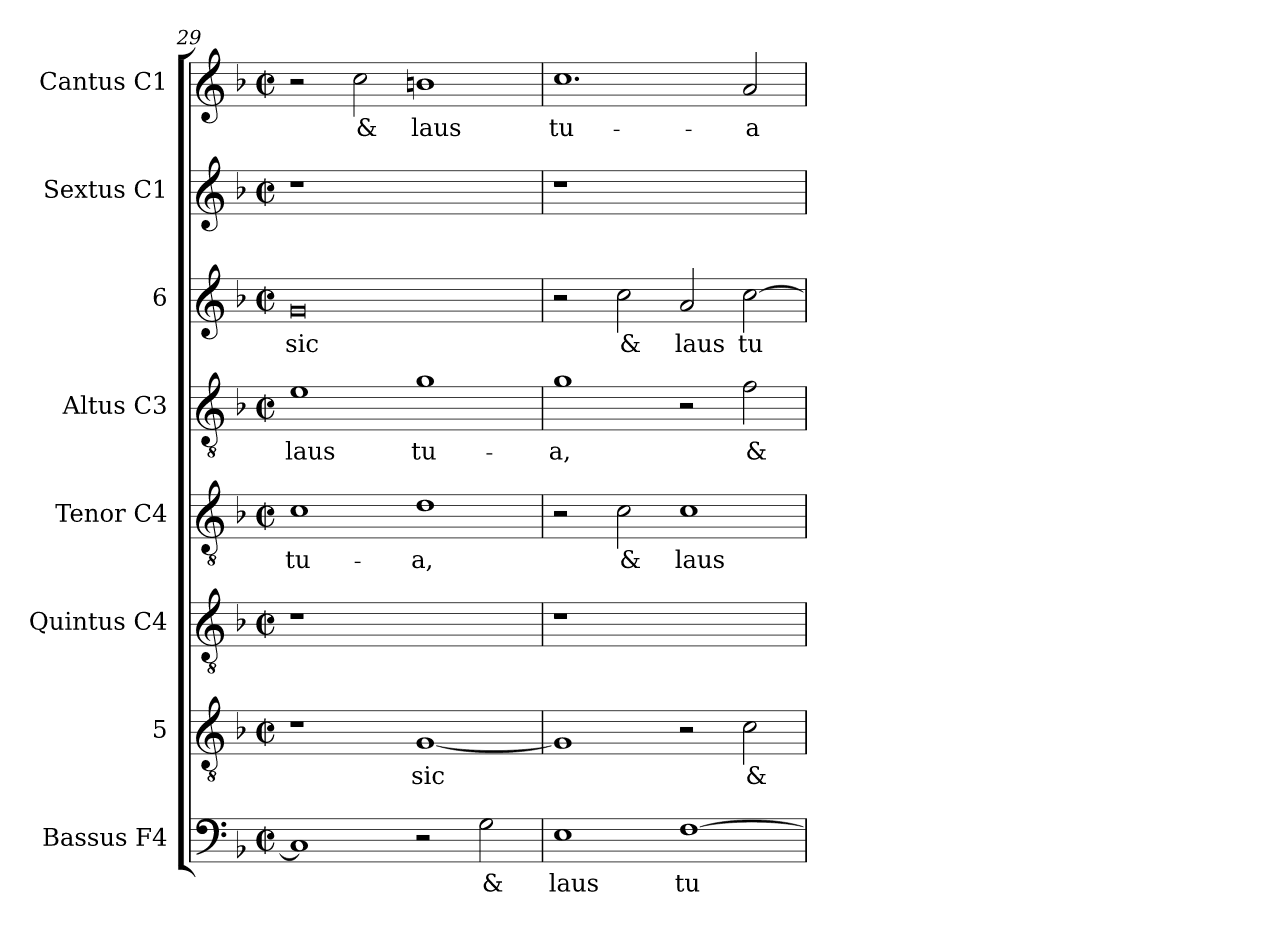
**kern	**text	**kern	**text	**kern	**kern	**text	**kern	**text	**kern	**text	**kern	**kern	**text
*part8	*part8	*part7	*part7	*part6	*part5	*part5	*part4	*part4	*part3	*part3	*part2	*part1	*part1
*staff8	*staff8	*staff7	*staff7	*staff6	*staff5	*staff5	*staff4	*staff4	*staff3	*staff3	*staff2	*staff1	*staff1
*I"Bassus  F4	*	*I"5	*	*I"Quintus  C4	*I"Tenor  C4	*	*I"Altus  C3	*	*I"6	*	*I"Sextus  C1	*I"Cantus  C1	*
*I'B	*	*	*	*	*I'T	*	*I'A	*	*	*	*	*I'C	*
*clefF4	*	*clefGv2	*	*clefGv2	*clefGv2	*	*clefGv2	*	*clefG2	*	*clefG2	*clefG2	*
*k[b-]	*	*k[b-]	*	*k[b-]	*k[b-]	*	*k[b-]	*	*k[b-]	*	*k[b-]	*k[b-]	*
*F:	*	*F:	*	*F:	*F:	*	*F:	*	*F:	*	*F:	*F:	*
*M2/2	*	*M2/2	*	*M2/2	*M2/2	*	*M2/2	*	*M2/2	*	*M2/2	*M2/2	*
*met(c|)	*	*met(c|)	*	*met(c|)	*met(c|)	*	*met(c|)	*	*met(c|)	*	*met(c|)	*met(c|)	*
=29	=29	=29	=29	=29	=29	=29	=29	=29	=29	=29	=29	=29	=29
!	!LO:LY:b:cj	!	!	!	!	!LO:LY:b:cj	!	!LO:LY:b:cj	!	!LO:LY:b:cj	!	!	!
1C]	.	1r	.	1r	1c	tu-	1e	laus	0g	sic	1r	2r	.
!	!	!	!	!	!	!	!	!	!	!	!	!	!LO:LY:b:cj
.	.	.	.	.	.	.	.	.	.	.	.	2cc\	&
!	!	!	!LO:LY:b:cj	!	!	!LO:LY:b:cj	!	!LO:LY:b:cj	!	!	!	!	!LO:LY:b:cj
2r	.	[<1G	sic	1ryy	1d	-a,	1g	tu-	.	.	1ryy	1bn	laus
!	!LO:LY:b:cj	!	!	!	!	!	!	!	!	!	!	!	!
2G\	&	.	.	.	.	.	.	.	.	.	.	.	.
=30	=30	=30	=30	=30	=30	=30	=30	=30	=30	=30	=30	=30	=30
!	!LO:LY:b:cj	!	!LO:LY:b:cj	!	!	!	!	!LO:LY:b:cj	!	!	!	!	!LO:LY:b:cj
1E	laus	1G]	.	1r	2r	.	1g	-a,	2r	.	1r	1.cc	tu-
!	!	!	!	!	!	!LO:LY:b:cj	!	!	!	!LO:LY:b:cj	!	!	!
.	.	.	.	.	2c\	&	.	.	2cc\	&	.	.	.
!	!LO:LY:b:cj	!	!	!	!	!LO:LY:b:cj	!	!	!	!LO:LY:b:cj	!	!	!
[>1F	tu-	2r	.	1ryy	1c	laus	2r	.	2a/	laus	1ryy	.	.
!	!	!	!LO:LY:b:cj	!	!	!	!	!LO:LY:b:cj	!	!LO:LY:b:cj	!	!	!LO:LY:b:cj
.	.	2c\	&	.	.	.	2f\	&	[>2cc\	tu-	.	2a/	-a
=	=	=	=	=	=	=	=	=	=	=	=	=	=
*-	*-	*-	*-	*-	*-	*-	*-	*-	*-	*-	*-	*-	*-
